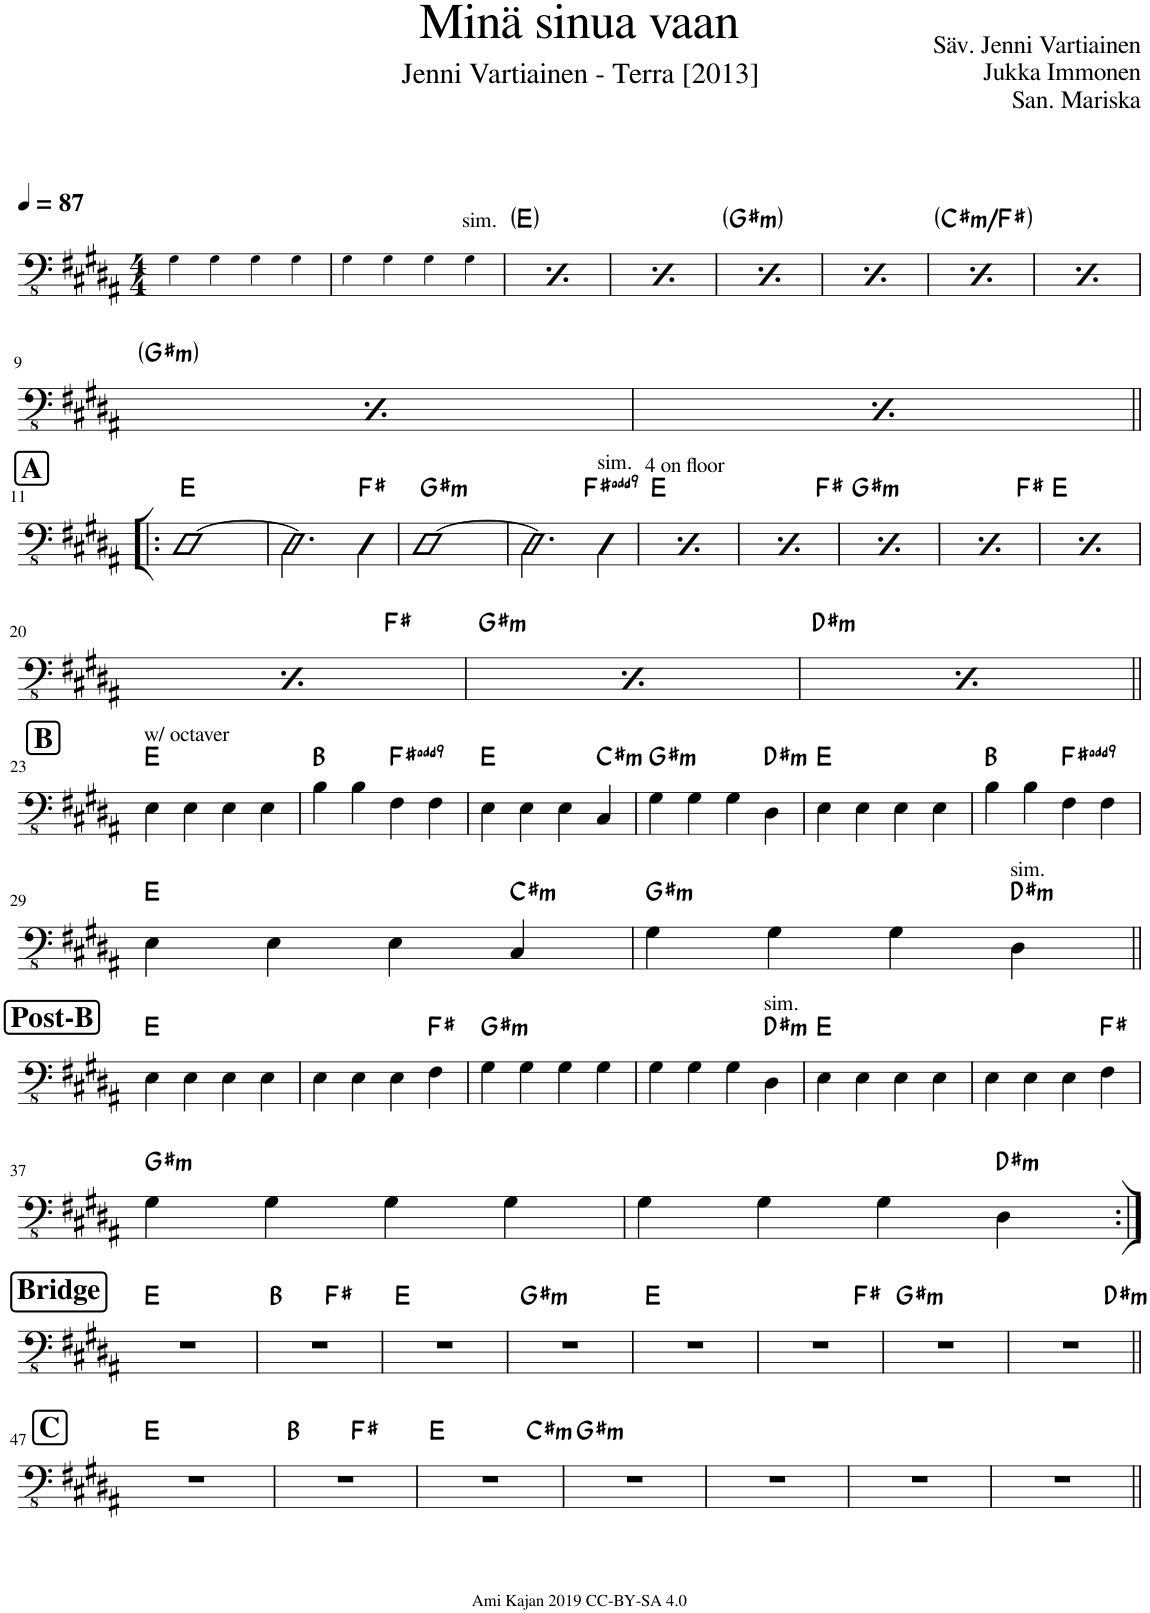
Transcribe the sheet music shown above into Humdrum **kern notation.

**kern	**harte
*part1	*part1
*staff1	*
*I"Acoustic Bass	*
*I'Bass	*
*clefFv4	*
*k[f#c#g#d#a#]	*
*M4/4	*
*MM87	*
=1	=1
4GG#!\	.
4GG#!\	.
4GG#!\	.
4GG#!\	.
=2	=2
4GG#!\	.
4GG#!\	.
4GG#!\	.
!LO:TX:a:t=sim.	!
4GG#!\	.
=3	=3
4GG#!\	.
4GG#!\	.
4GG#!\	.
!LO:TX:a:t=sim.	!
4GG#!\	.
=4	=4
4GG#!\	.
4GG#!\	.
4GG#!\	.
!LO:TX:a:t=sim.	!
4GG#!\	.
=5	=5
4GG#!\	.
4GG#!\	.
4GG#!\	.
!LO:TX:a:t=sim.	!
4GG#!\	.
=6	=6
4GG#!\	.
4GG#!\	.
4GG#!\	.
!LO:TX:a:t=sim.	!
4GG#!\	.
=7	=7
4GG#!\	.
4GG#!\	.
4GG#!\	.
!LO:TX:a:t=sim.	!
4GG#!\	.
=8	=8
4GG#!\	.
4GG#!\	.
4GG#!\	.
!LO:TX:a:t=sim.	!
4GG#!\	.
!!LO:LB:g=z
=9	=9
4GG#!\	.
4GG#!\	.
4GG#!\	.
!LO:TX:a:t=sim.	!
4GG#!\	.
=10	=10
4GG#!\	.
4GG#!\	.
4GG#!\	.
!LO:TX:a:t=sim.	!
4GG#!\	.
!!LO:LB:g=z
!!LO:REH:place=s1:a:B:cj:fs=14:t=A
=11!|:	=11!|:
[1DD#	E:maj
=12	=12
2.DD#\]	.
4DD#\	F#:maj
=13	=13
!	!LO:H:kt=m
[1DD#	G#:min
=14	=14
2.DD#\]	.
!LO:TX:a:t=sim.	!
4DD#\	F#:maj(9)
=15	=15
2.DD#\]	.
!LO:TX:a:t=sim.	!
4DD#\	F#:maj(9)
=16	=16
2.DD#\]	.
!LO:TX:a:t=sim.	!
4DD#\	F#:maj(9)
=17	=17
2.DD#\]	.
!LO:TX:a:t=sim.	!
4DD#\	F#:maj(9)
=18	=18
2.DD#\]	.
!LO:TX:a:t=sim.	!
4DD#\	F#:maj(9)
=19	=19
2.DD#\]	.
!LO:TX:a:t=sim.	!
4DD#\	F#:maj(9)
!!LO:LB:g=z
=20	=20
2.DD#\]	.
!LO:TX:a:t=sim.	!
4DD#\	F#:maj(9)
=21	=21
2.DD#\]	.
!LO:TX:a:t=sim.	!
4DD#\	F#:maj(9)
=22	=22
2.DD#\]	.
!LO:TX:a:t=sim.	!
4DD#\	F#:maj(9)
!!LO:LB:g=z
!!LO:REH:place=s1:a:B:cj:fs=14:t=B
=23||	=23||
!LO:TX:a:t=w/ octaver	!
4EE\	E:maj
4EE\	.
4EE\	.
4EE\	.
=24	=24
4BB\	B:maj
4BB\	.
4FF#\	F#:maj(9)
4FF#\	.
=25	=25
4EE\	E:maj
4EE\	.
4EE\	.
!	!LO:H:kt=m
4CC#/	C#:min
=26	=26
!	!LO:H:kt=m
4GG#\	G#:min
4GG#\	.
4GG#\	.
!	!LO:H:kt=m
4DD#\	D#:min
=27	=27
4EE\	E:maj
4EE\	.
4EE\	.
4EE\	.
=28	=28
4BB\	B:maj
4BB\	.
4FF#\	F#:maj(9)
4FF#\	.
!!LO:LB:g=z
=29	=29
4EE\	E:maj
4EE\	.
4EE\	.
!	!LO:H:kt=m
4CC#/	C#:min
=30	=30
!	!LO:H:kt=m
4GG#\	G#:min
4GG#\	.
4GG#\	.
!LO:TX:a:t=sim.	!LO:H:kt=m
4DD#\	D#:min
!!LO:LB:g=z
!!LO:REH:place=s1:a:B:cj:fs=14:t=Post-B
=31||	=31||
4EE\	E:maj
4EE\	.
4EE\	.
4EE\	.
=32	=32
4EE\	.
4EE\	.
4EE\	.
4FF#\	F#:maj
=33	=33
!	!LO:H:kt=m
4GG#\	G#:min
4GG#\	.
4GG#\	.
4GG#\	.
=34	=34
4GG#\	.
4GG#\	.
4GG#\	.
!LO:TX:a:t=sim.	!LO:H:kt=m
4DD#\	D#:min
=35	=35
4EE\	E:maj
4EE\	.
4EE\	.
4EE\	.
=36	=36
4EE\	.
4EE\	.
4EE\	.
4FF#\	F#:maj
!!LO:LB:g=z
=37	=37
!	!LO:H:kt=m
4GG#\	G#:min
4GG#\	.
4GG#\	.
4GG#\	.
=38	=38
4GG#\	.
4GG#\	.
4GG#\	.
!	!LO:H:kt=m
4DD#\	D#:min
!!LO:LB:g=z
!!LO:REH:place=s1:a:B:cj:fs=14:t=Bridge
=39:|!	=39:|!
1r	E:maj
=40	=40
*^	*
1r	2ryy	B:maj
.	2ryy	F#:maj
*v	*v	*
=41	=41
1r	E:maj
=42	=42
!	!LO:H:kt=m
1r	G#:min
=43	=43
1r	E:maj
=44	=44
*^	*
1r	2.ryy	.
.	4ryy	F#:maj
=45	=45	=45
!	!	!LO:H:kt=m
*v	*v	*
1r	G#:min
=46	=46
*^	*
1r	2.ryy	.
!	!	!LO:H:kt=m
.	4ryy	D#:min
*v	*v	*
!!LO:LB:g=z
!!LO:REH:place=s1:a:B:cj:fs=14:t=C
=47||	=47||
1r	E:maj
=48	=48
*^	*
1r	2ryy	B:maj
.	2ryy	F#:maj
=49	=49	=49
1r	2.ryy	E:maj
!	!	!LO:H:kt=m
.	4ryy	C#:min
=50	=50	=50
!	!	!LO:H:kt=m
*v	*v	*
1r	G#:min
=51	=51
1r	.
=52	=52
1r	.
=53	=53
1r	.
=||	=||
*-	*-
